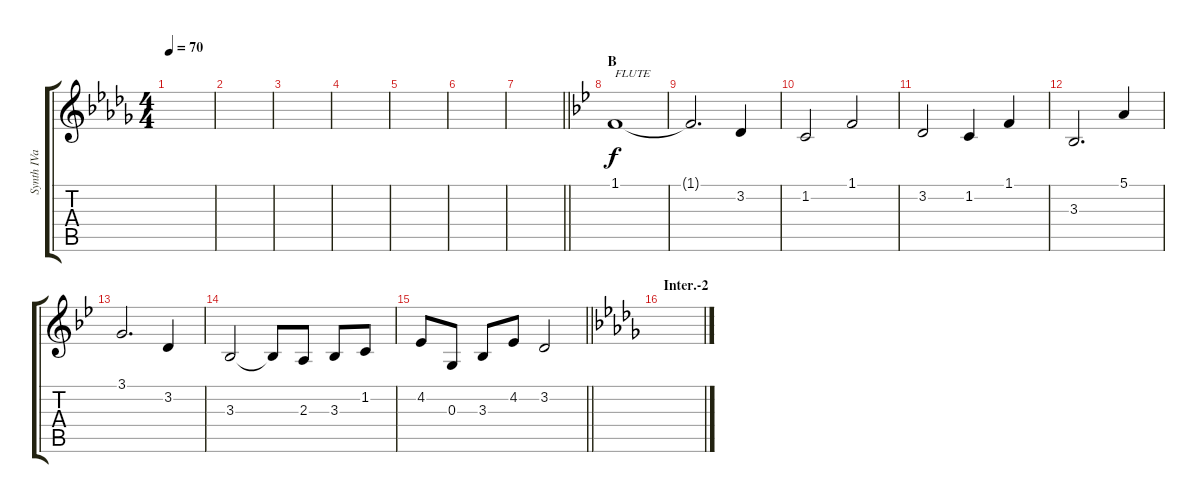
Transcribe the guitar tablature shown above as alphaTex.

\track ("Synth IVa (Kotobuki Tsumugi)" "Synth IVa ") {instrument flute}
\staff {score tabs}
\tuning (E4 B3 G3 D3 A2 E2) {hide}
\ts (4 4)
\tempo 70
\clef g2
\ks db
|
|
|
|
|
|
\barLineRight lightlight
|
\section ("" "B")
\ks bb
1.1.1{txt "FLUTE"} |
1.1{t}.2{d} 3.2.4 |
1.2.2 1.1.2 |
3.2.2 1.2.4 1.1.4 |
3.3.2{d} 5.1.4 |
3.1.2{d} 3.2.4 |
3.3.2 3.3{t}.8 2.3.8 3.3.8 1.2.8 |
\barLineRight lightlight
4.2.8 0.3.8 3.3.8 4.2.8 3.2.2 |
\section ("" "Inter.-2")
\ks db
